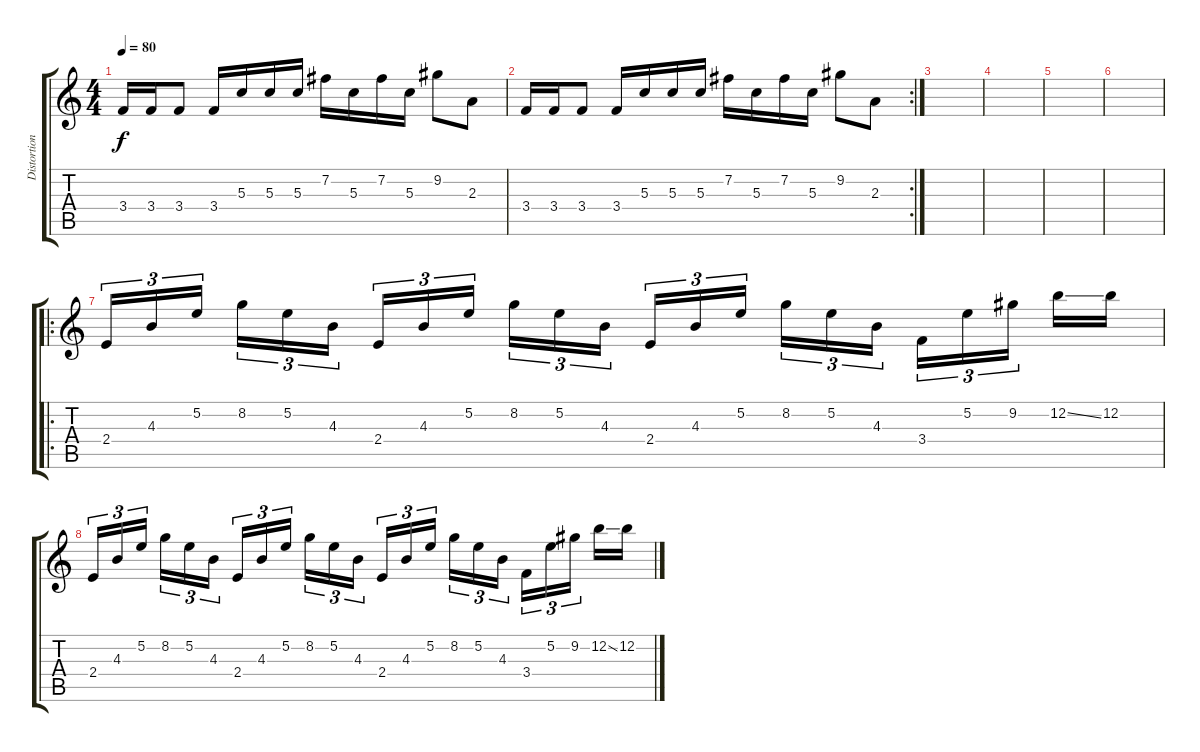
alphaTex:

\track ("Distortion" "Distortion") {instrument distortionguitar}
\staff {score tabs}
\tuning (E4 B3 G3 D3 A2 E2) {hide}
\ts (4 4)
\tempo 80
\clef g2
\ks c
3.4.16{dy f} 3.4.16 3.4.8 3.4.16 5.3.16 5.3.16 5.3.16 7.2.16 5.3.16 7.2.16 5.3.16 9.2.8 2.3.8 |
\rc 2
3.4.16 3.4.16 3.4.8 3.4.16 5.3.16 5.3.16 5.3.16 7.2.16 5.3.16 7.2.16 5.3.16 9.2.8 2.3.8 |
|
|
|
|
\ro
2.4.16{tu (3 2)} 4.3.16{tu (3 2)} 5.2.16{tu (3 2)} 8.2.16{tu (3 2)} 5.2.16{tu (3 2)} 4.3.16{tu (3 2)} 2.4.16{tu (3 2)} 4.3.16{tu (3 2)} 5.2.16{tu (3 2)} 8.2.16{tu (3 2)} 5.2.16{tu (3 2)} 4.3.16{tu (3 2)} 2.4.16{tu (3 2)} 4.3.16{tu (3 2)} 5.2.16{tu (3 2)} 8.2.16{tu (3 2)} 5.2.16{tu (3 2)} 4.3.16{tu (3 2)} 3.4.16{tu (3 2)} 5.2.16{tu (3 2)} 9.2.16{tu (3 2)} 12.2{ss}.16 12.2.16 |
2.4.16{tu (3 2)} 4.3.16{tu (3 2)} 5.2.16{tu (3 2)} 8.2.16{tu (3 2)} 5.2.16{tu (3 2)} 4.3.16{tu (3 2)} 2.4.16{tu (3 2)} 4.3.16{tu (3 2)} 5.2.16{tu (3 2)} 8.2.16{tu (3 2)} 5.2.16{tu (3 2)} 4.3.16{tu (3 2)} 2.4.16{tu (3 2)} 4.3.16{tu (3 2)} 5.2.16{tu (3 2)} 8.2.16{tu (3 2)} 5.2.16{tu (3 2)} 4.3.16{tu (3 2)} 3.4.16{tu (3 2)} 5.2.16{tu (3 2)} 9.2.16{tu (3 2)} 12.2{ss}.16 12.2.16
